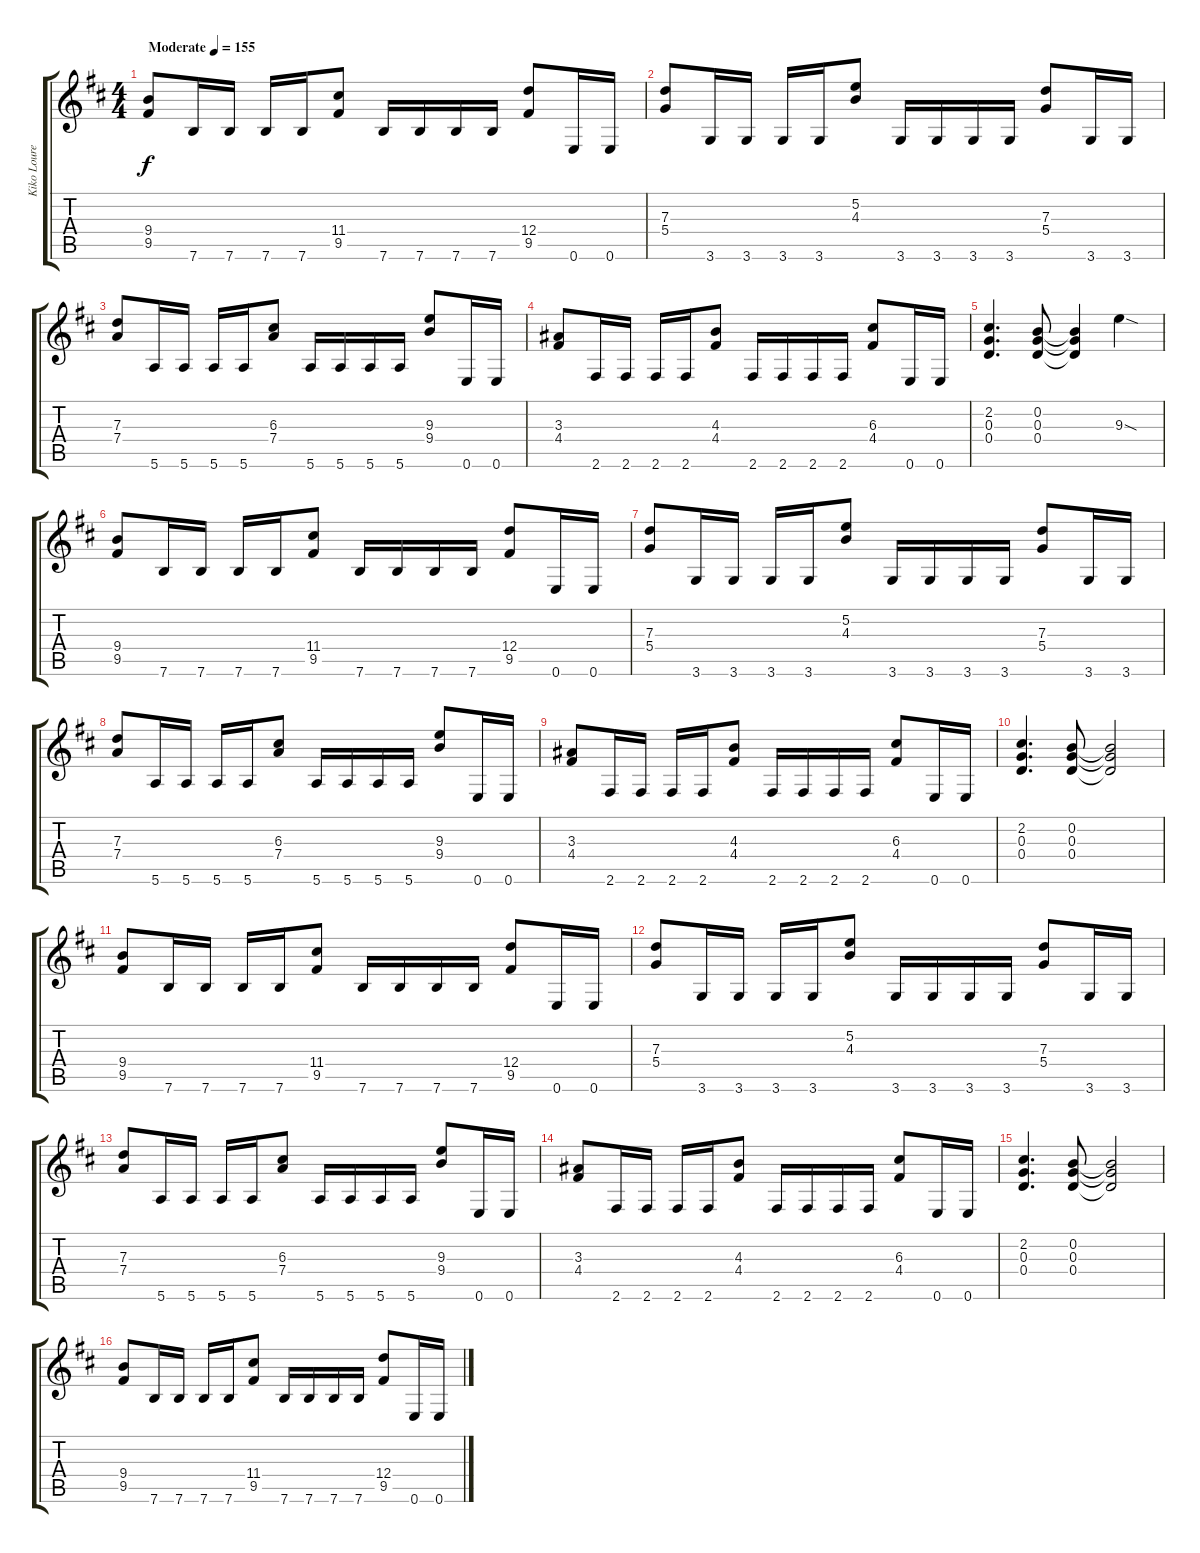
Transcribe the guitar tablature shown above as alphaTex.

\track ("Kiko Loureiro/Rafael Bittencourt" "Kiko Loure") {instrument overdrivenguitar}
\staff {score tabs}
\tuning (E4 B3 G3 D3 A2 E2) {hide}
\ts (4 4)
\tempo (155 "Moderate")
\clef g2
\ks d
(9.4 9.5).8{dy f instrument overdrivenguitar} 7.6.16 7.6.16 7.6.16 7.6.16 (11.4 9.5).8 7.6.16 7.6.16 7.6.16 7.6.16 (12.4 9.5).8 0.6.16 0.6.16 |
(7.3 5.4).8 3.6.16 3.6.16 3.6.16 3.6.16 (5.2 4.3).8 3.6.16 3.6.16 3.6.16 3.6.16 (7.3 5.4).8 3.6.16 3.6.16 |
(7.3 7.4).8 5.6.16 5.6.16 5.6.16 5.6.16 (6.3 7.4).8 5.6.16 5.6.16 5.6.16 5.6.16 (9.3 9.4).8 0.6.16 0.6.16 |
(3.3 4.4).8 2.6.16 2.6.16 2.6.16 2.6.16 (4.3 4.4).8 2.6.16 2.6.16 2.6.16 2.6.16 (6.3 4.4).8 0.6.16 0.6.16 |
(2.2 0.3 0.4).4{d} (0.2 0.3 0.4).8 (0.2{t} 0.3{t} 0.4{t}).4 9.3{sod}.4 |
(9.4 9.5).8 7.6.16 7.6.16 7.6.16 7.6.16 (11.4 9.5).8 7.6.16 7.6.16 7.6.16 7.6.16 (12.4 9.5).8 0.6.16 0.6.16 |
(7.3 5.4).8 3.6.16 3.6.16 3.6.16 3.6.16 (5.2 4.3).8 3.6.16 3.6.16 3.6.16 3.6.16 (7.3 5.4).8 3.6.16 3.6.16 |
(7.3 7.4).8 5.6.16 5.6.16 5.6.16 5.6.16 (6.3 7.4).8 5.6.16 5.6.16 5.6.16 5.6.16 (9.3 9.4).8 0.6.16 0.6.16 |
(3.3 4.4).8 2.6.16 2.6.16 2.6.16 2.6.16 (4.3 4.4).8 2.6.16 2.6.16 2.6.16 2.6.16 (6.3 4.4).8 0.6.16 0.6.16 |
(2.2 0.3 0.4).4{d} (0.2 0.3 0.4).8 (0.2{t} 0.3{t} 0.4{t}).2 |
(9.4 9.5).8 7.6.16 7.6.16 7.6.16 7.6.16 (11.4 9.5).8 7.6.16 7.6.16 7.6.16 7.6.16 (12.4 9.5).8 0.6.16 0.6.16 |
(7.3 5.4).8 3.6.16 3.6.16 3.6.16 3.6.16 (5.2 4.3).8 3.6.16 3.6.16 3.6.16 3.6.16 (7.3 5.4).8 3.6.16 3.6.16 |
(7.3 7.4).8 5.6.16 5.6.16 5.6.16 5.6.16 (6.3 7.4).8 5.6.16 5.6.16 5.6.16 5.6.16 (9.3 9.4).8 0.6.16 0.6.16 |
(3.3 4.4).8 2.6.16 2.6.16 2.6.16 2.6.16 (4.3 4.4).8 2.6.16 2.6.16 2.6.16 2.6.16 (6.3 4.4).8 0.6.16 0.6.16 |
(2.2 0.3 0.4).4{d} (0.2 0.3 0.4).8 (0.2{t} 0.3{t} 0.4{t}).2 |
(9.4 9.5).8 7.6.16 7.6.16 7.6.16 7.6.16 (11.4 9.5).8 7.6.16 7.6.16 7.6.16 7.6.16 (12.4 9.5).8 0.6.16 0.6.16
